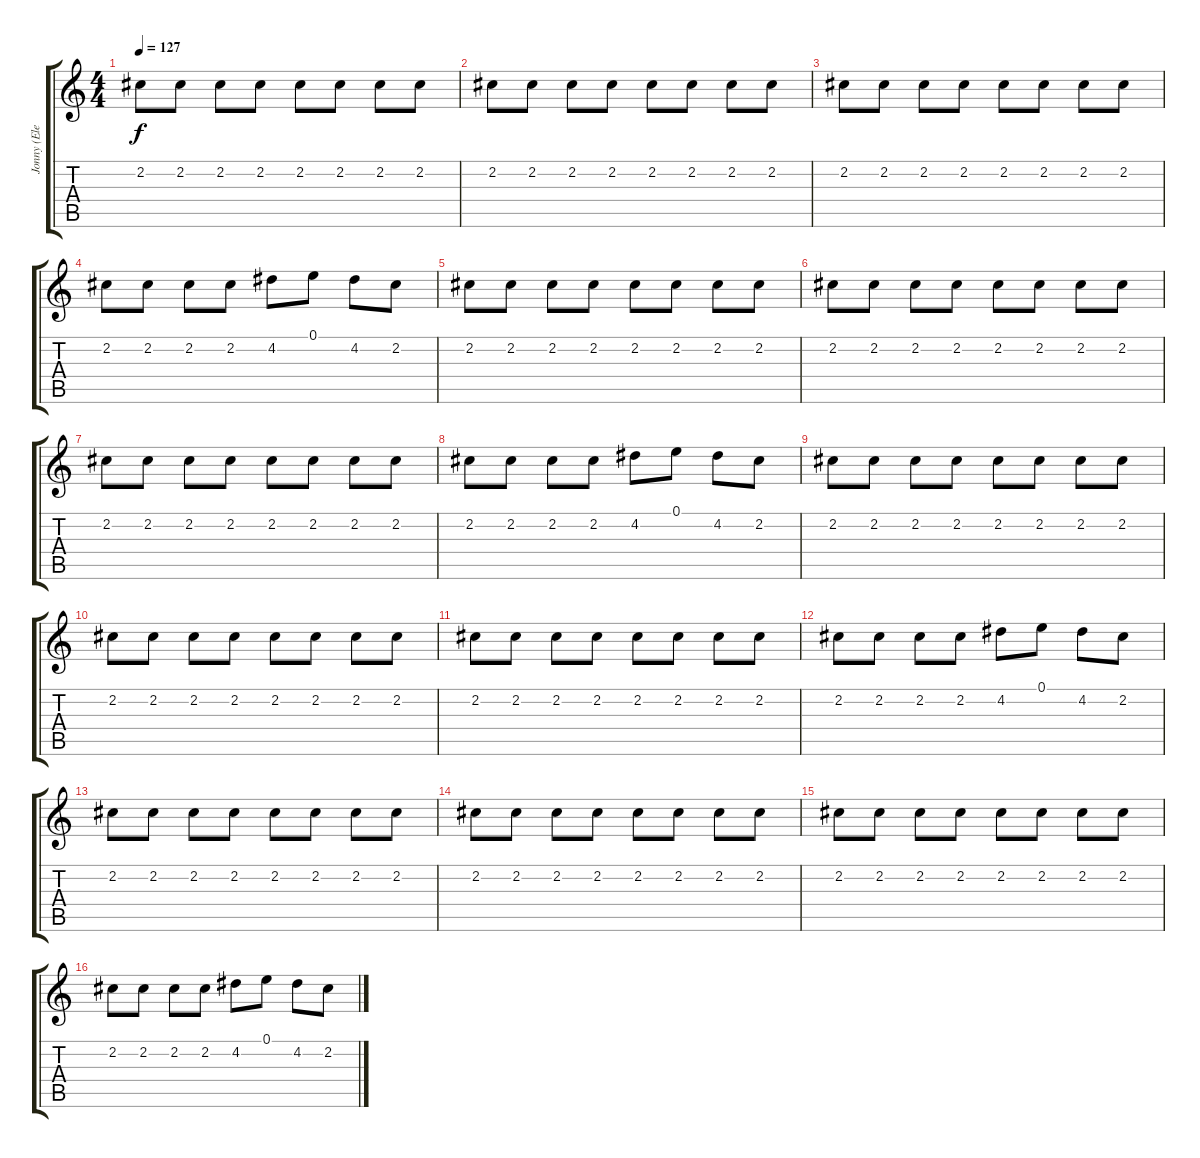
\track ("Jonny (Electric 1)" "Jonny (Ele") {instrument distortionguitar}
\staff {score tabs}
\tuning (E4 B3 G3 D3 A2 E2) {hide}
\ts (4 4)
\tempo 127
\clef g2
\ks c
2.2.8{dy f} 2.2.8 2.2.8 2.2.8 2.2.8 2.2.8 2.2.8 2.2.8 |
2.2.8 2.2.8 2.2.8 2.2.8 2.2.8 2.2.8 2.2.8 2.2.8 |
2.2.8 2.2.8 2.2.8 2.2.8 2.2.8 2.2.8 2.2.8 2.2.8 |
2.2.8 2.2.8 2.2.8 2.2.8 4.2.8 0.1.8 4.2.8 2.2.8 |
2.2.8 2.2.8 2.2.8 2.2.8 2.2.8 2.2.8 2.2.8 2.2.8 |
2.2.8 2.2.8 2.2.8 2.2.8 2.2.8 2.2.8 2.2.8 2.2.8 |
2.2.8 2.2.8 2.2.8 2.2.8 2.2.8 2.2.8 2.2.8 2.2.8 |
2.2.8 2.2.8 2.2.8 2.2.8 4.2.8 0.1.8 4.2.8 2.2.8 |
2.2.8 2.2.8 2.2.8 2.2.8 2.2.8 2.2.8 2.2.8 2.2.8 |
2.2.8 2.2.8 2.2.8 2.2.8 2.2.8 2.2.8 2.2.8 2.2.8 |
2.2.8 2.2.8 2.2.8 2.2.8 2.2.8 2.2.8 2.2.8 2.2.8 |
2.2.8 2.2.8 2.2.8 2.2.8 4.2.8 0.1.8 4.2.8 2.2.8 |
2.2.8 2.2.8 2.2.8 2.2.8 2.2.8 2.2.8 2.2.8 2.2.8 |
2.2.8 2.2.8 2.2.8 2.2.8 2.2.8 2.2.8 2.2.8 2.2.8 |
2.2.8 2.2.8 2.2.8 2.2.8 2.2.8 2.2.8 2.2.8 2.2.8 |
2.2.8 2.2.8 2.2.8 2.2.8 4.2.8 0.1.8 4.2.8 2.2.8
